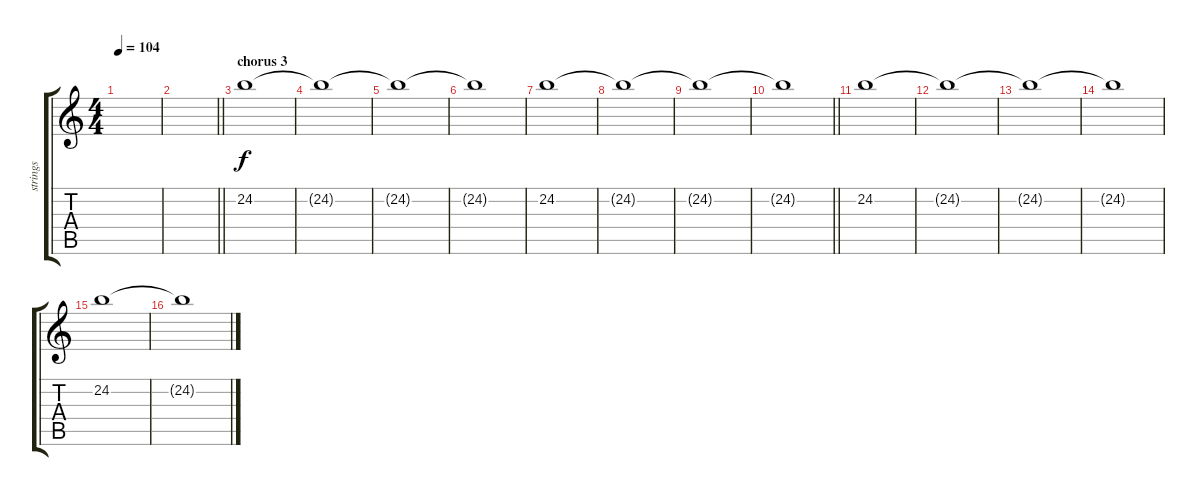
\track ("strings" "strings") {instrument stringensemble1}
\staff {score tabs}
\tuning (E4 B3 G3 D3 A2 E2) {hide}
\ts (4 4)
\tempo 104
\clef g2
\ks c
|
\barLineRight lightlight
|
\section ("" "chorus 3")
24.2.1 |
24.2{t}.1 |
24.2{t}.1 |
24.2{t}.1 |
24.2.1 |
24.2{t}.1 |
24.2{t}.1 |
\barLineRight lightlight
24.2{t}.1 |
24.2.1 |
24.2{t}.1 |
24.2{t}.1 |
24.2{t}.1 |
24.2.1 |
24.2{t}.1
